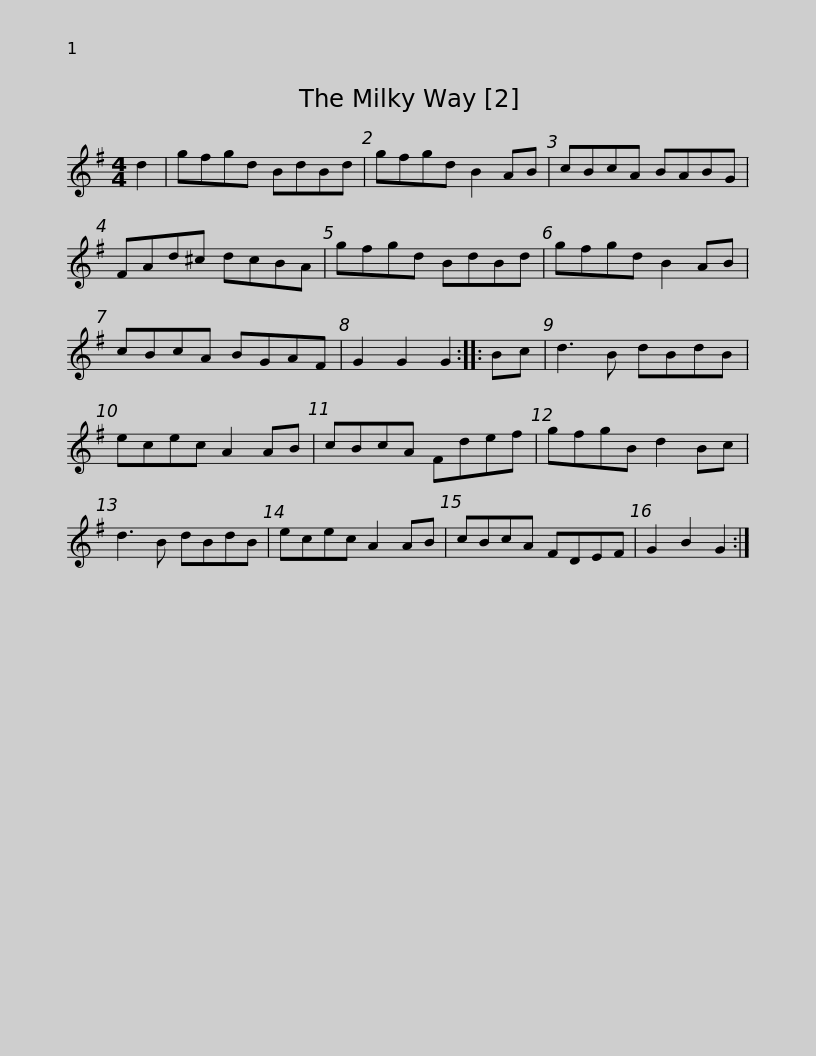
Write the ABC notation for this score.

X:1
L:1/8
M:4/4
I:linebreak $
K:G
V:1 treble
V:1
 d2 | gfgd BdBd | gfgd B2 AB | cBcA BABG | FAd^c dcBA | %5
 gfgd BdBd |$ gfgd B2 AB | cBcA BGAF | G2 G2 G2 :: Bc | %10
 d3 B dBdB | ecec A2 AB | cBcA Fdef |$ gfgB d2 Bc | d3 B dBdB | %15
 ecec A2 AB | cBcA FDEF | G2 B2 G2 :| %18
